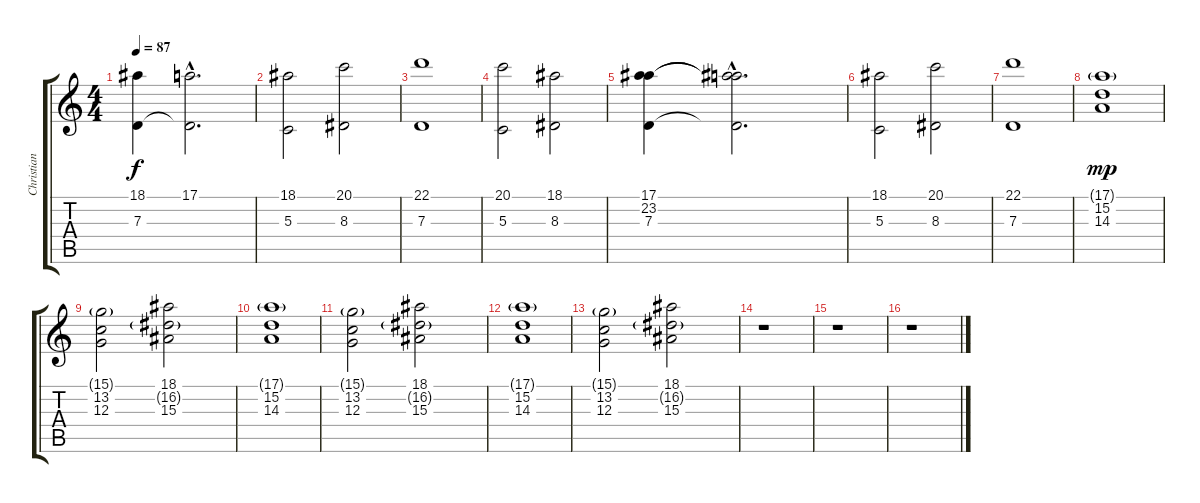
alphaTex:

\track ("Christian \"Flake\" Lorenz - Keyboard " "Christian ") {instrument stringensemble1}
\staff {score tabs}
\tuning (E4 B3 G3 D3 A2 E2) {hide}
\ts (4 4)
\tempo 87
\clef g2
\ks c
(18.1 7.3).4{dy f instrument stringensemble1} (17.1{hac} 7.3{hac t}).2{d} |
(18.1 5.3).2 (20.1 8.3).2 |
(22.1 7.3).1 |
(20.1 5.3).2 (18.1 8.3).2 |
(17.1 23.2 7.3).4 (17.1{hac t} 23.2{hac t} 7.3{hac t}).2{d} |
(18.1 5.3).2 (20.1 8.3).2 |
(22.1 7.3).1 |
(17.1{g} 15.2 14.3).1{dy mp instrument choiraahs} |
(15.1{g} 13.2 12.3).2 (18.1 16.2{g} 15.3).2 |
(17.1{g} 15.2 14.3).1 |
(15.1{g} 13.2 12.3).2 (18.1 16.2{g} 15.3).2 |
(17.1{g} 15.2 14.3).1 |
(15.1{g} 13.2 12.3).2 (18.1 16.2{g} 15.3).2 |
r.1 |
r.1 |
r.1
